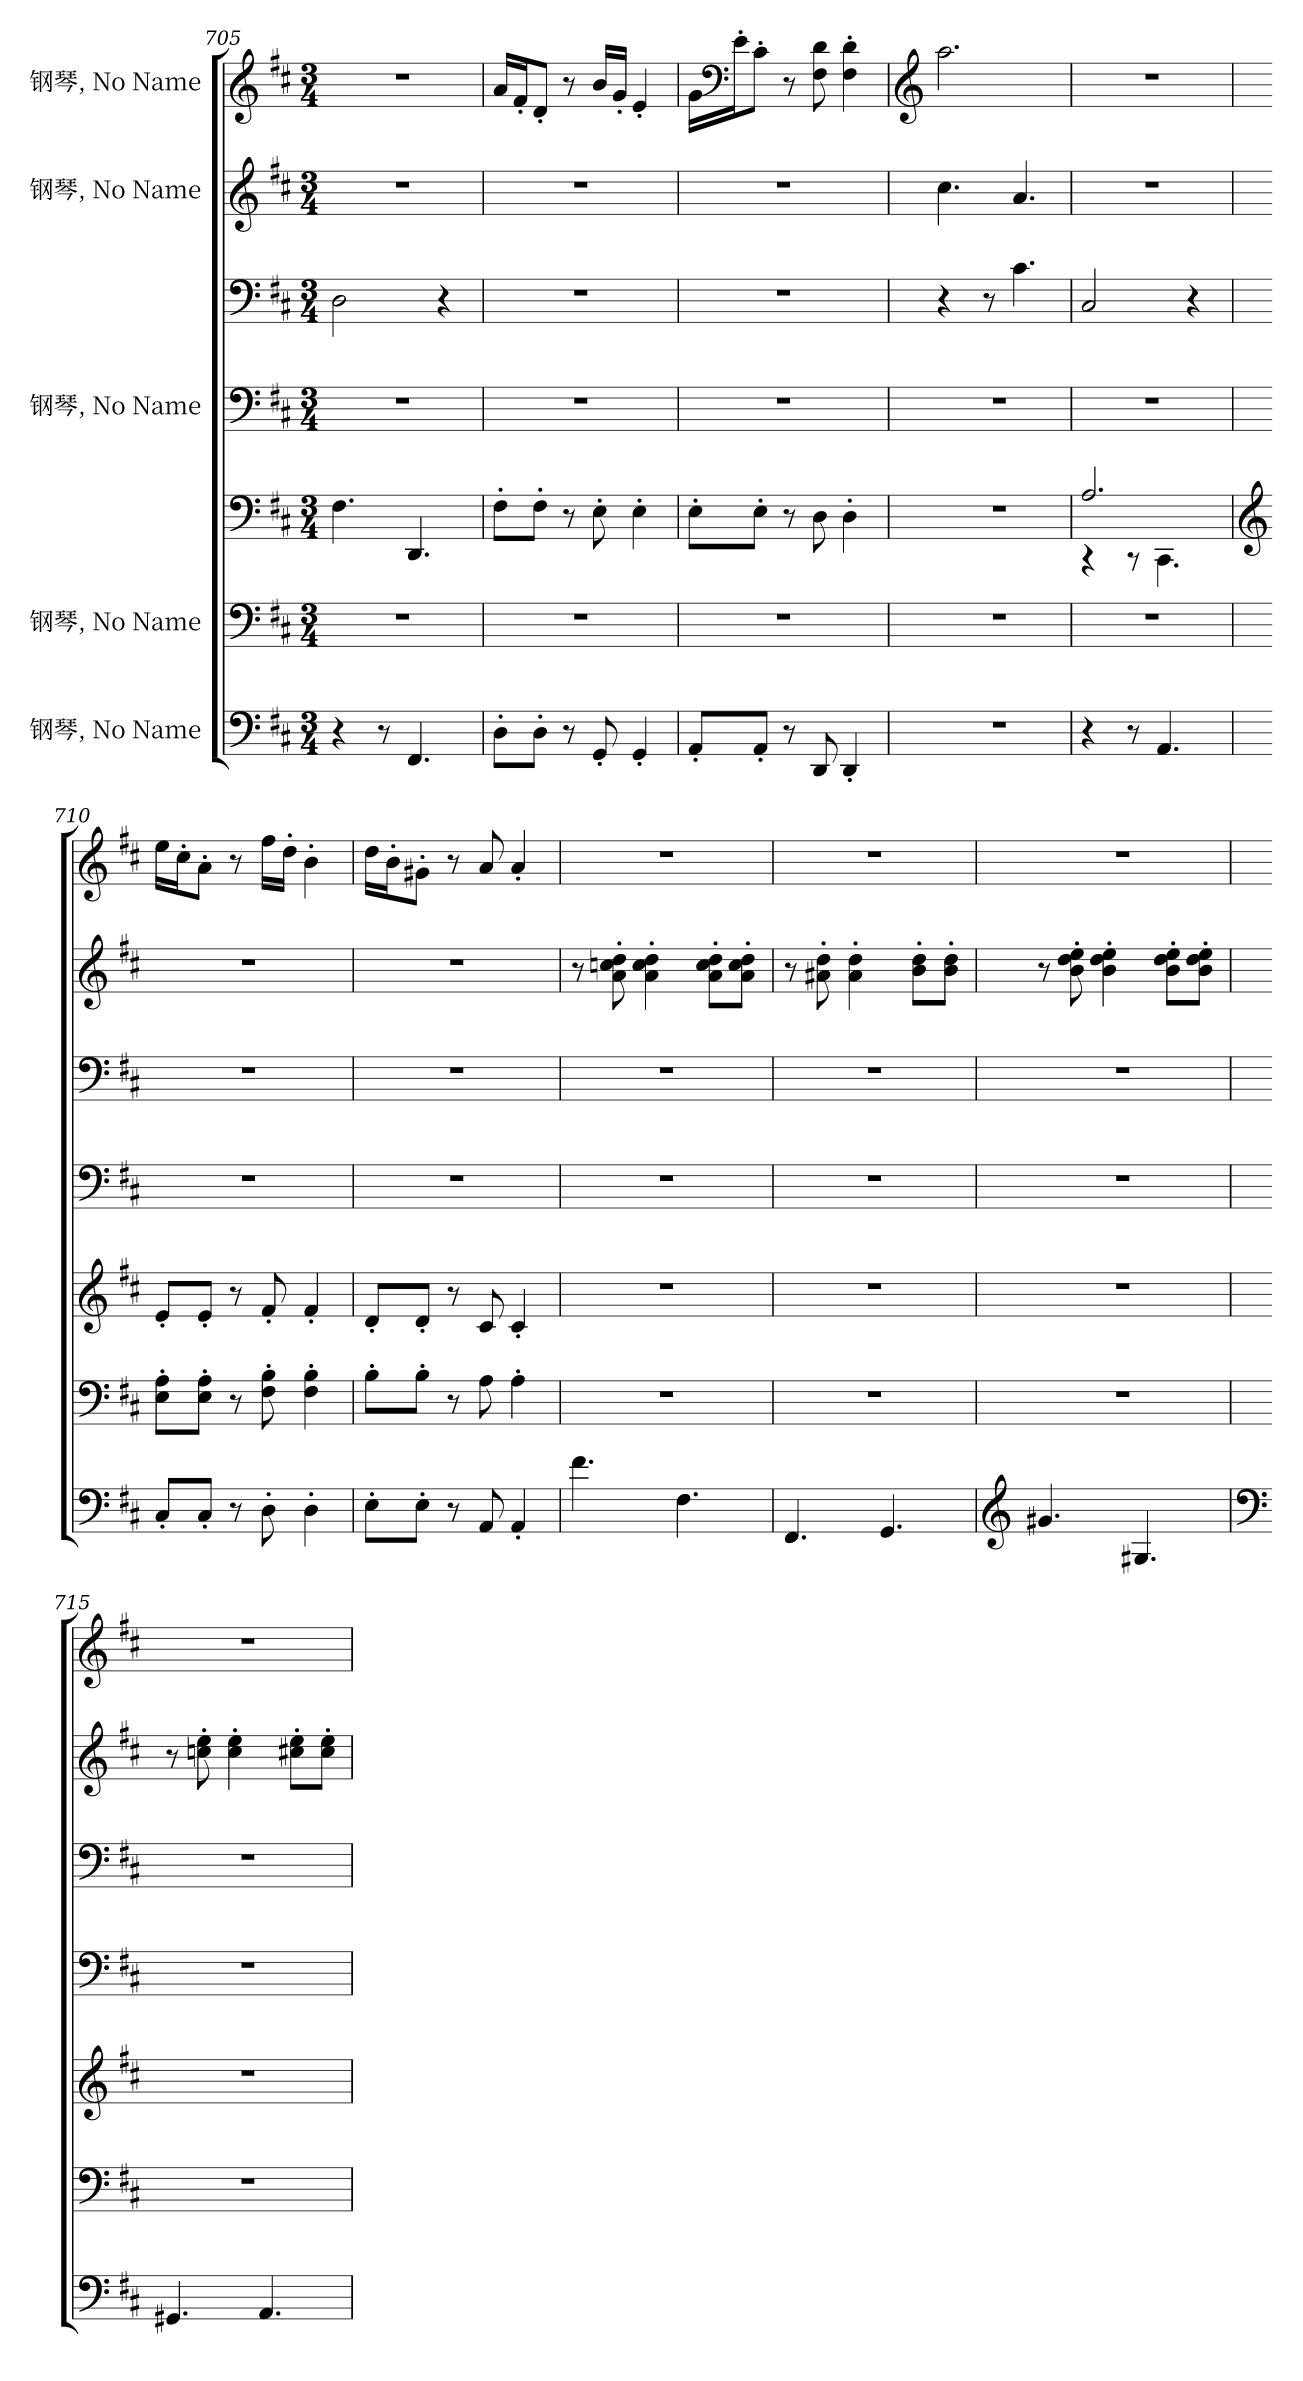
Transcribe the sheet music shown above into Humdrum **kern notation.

**kern	**kern	**kern	**kern	**kern	**kern	**kern
*part5	*part4	*part4	*part3	*part3	*part2	*part1
*staff7	*staff6	*staff5	*staff4	*staff3	*staff2	*staff1
*I"钢琴, No Name	*I"钢琴, No Name	*	*I"钢琴, No Name	*	*I"钢琴, No Name	*I"钢琴, No Name
*clefF4	*clefF4	*clefF4	*clefF4	*clefF4	*clefG2	*clefG2
*k[f#c#]	*k[f#c#]	*k[f#c#]	*k[f#c#]	*k[f#c#]	*k[f#c#]	*k[f#c#]
*M3/4	*M3/4	*M3/4	*M3/4	*M3/4	*M3/4	*M3/4
=705	=705	=705	=705	=705	=705	=705
4r	2.r	4.F#\	2.r	2D\	2.r	2.r
8r	.	.	.	.	.	.
4.FF#/	.	4.DD/	.	.	.	.
.	.	.	.	4r	.	.
=706	=706	=706	=706	=706	=706	=706
*	*	*	*	*	*	*MM167
8D'\L	2.r	8F#'\L	2.r	2.r	2.r	16a/LL
.	.	.	.	.	.	16f#'/J
8D'\J	.	8F#'\J	.	.	.	8d'/J
8r	.	8r	.	.	.	8r
8GG'/	.	8E'\	.	.	.	16b/LL
.	.	.	.	.	.	16g'/JJ
4GG'/	.	4E'\	.	.	.	4e'/
!!LO:PB:g=z
=707	=707	=707	=707	=707	=707	=707
8AA'/L	2.r	8E'\L	2.r	2.r	2.r	16g\LL
*	*	*	*	*	*	*clefF4
.	.	.	.	.	.	16e'\J
8AA'/J	.	8E'\J	.	.	.	8c#'\J
8r	.	8r	.	.	.	8r
8DD/	.	8D\	.	.	.	8F#\ 8d\
4DD'/	.	4D'\	.	.	.	4F#\' 4d\'
=708	=708	=708	=708	=708	=708	=708
*	*	*	*	*	*	*clefG2
*	*	*	*	*	*	*MM167
2.r	2.r	2.r	2.r	4r	4.cc#\	2.aa\
.	.	.	.	8r	.	.
.	.	.	.	4.c#\	4.a/	.
=709	=709	=709	=709	=709	=709	=709
*	*	*^	*	*	*	*
4r	2.r	2.A/	4r	2.r	2C#/	2.r	2.r
8r	.	.	8r	.	.	.	.
4.AA/	.	.	4.CC#\	.	.	.	.
.	.	.	.	.	4r	.	.
*	*	*v	*v	*	*	*	*
=710	=710	=710	=710	=710	=710	=710
*	*	*clefG2	*	*	*	*
*	*	*	*	*	*	*MM167
8C#'/L	8E\' 8A\'L	8e'/L	2.r	2.r	2.r	16ee\LL
.	.	.	.	.	.	16cc#'\J
8C#'/J	8E\' 8A\'J	8e'/J	.	.	.	8a'\J
8r	8r	8r	.	.	.	8r
8D'\	8F#\' 8B\'	8f#'/	.	.	.	16ff#\LL
.	.	.	.	.	.	16dd'\JJ
4D'\	4F#\' 4B\'	4f#'/	.	.	.	4b'\
=711	=711	=711	=711	=711	=711	=711
8E'\L	8B'\L	8d'/L	2.r	2.r	2.r	16dd\LL
.	.	.	.	.	.	16b'\J
8E'\J	8B'\J	8d'/J	.	.	.	8g#X'\J
8r	8r	8r	.	.	.	8r
8AA/	8A\	8c#/	.	.	.	8a/
4AA'/	4A'\	4c#'/	.	.	.	4a'/
!!LO:PB:g=z
=712	=712	=712	=712	=712	=712	=712
*	*	*	*	*	*	*MM167
4.f#\	2.r	2.r	2.r	2.r	8r	2.r
.	.	.	.	.	8a\' 8ccn\' 8dd\'	.
.	.	.	.	.	4a\' 4cc\' 4dd\'	.
4.F#\	.	.	.	.	.	.
.	.	.	.	.	8a\' 8cc\' 8dd\'L	.
.	.	.	.	.	8a\' 8cc\' 8dd\'J	.
=713	=713	=713	=713	=713	=713	=713
4.FF#/	2.r	2.r	2.r	2.r	8r	2.r
.	.	.	.	.	8a#X\' 8dd\'	.
.	.	.	.	.	4a#\' 4dd\'	.
4.GG/	.	.	.	.	.	.
.	.	.	.	.	8b\' 8dd\'L	.
.	.	.	.	.	8b\' 8dd\'J	.
=714	=714	=714	=714	=714	=714	=714
*clefG2	*	*	*	*	*	*
*	*	*	*	*	*	*MM167
4.g#X/	2.r	2.r	2.r	2.r	8r	2.r
.	.	.	.	.	8b\' 8dd\' 8ee\'	.
.	.	.	.	.	4b\' 4dd\' 4ee\'	.
4.G#X/	.	.	.	.	.	.
.	.	.	.	.	8b\' 8dd\' 8ee\'L	.
.	.	.	.	.	8b\' 8dd\' 8ee\'J	.
=715	=715	=715	=715	=715	=715	=715
*clefF4	*	*	*	*	*	*
4.GG#X/	2.r	2.r	2.r	2.r	8r	2.r
.	.	.	.	.	8ccn\' 8ee\'	.
.	.	.	.	.	4cc\' 4ee\'	.
4.AA/	.	.	.	.	.	.
.	.	.	.	.	8cc#X\' 8ee\'L	.
.	.	.	.	.	8cc#\' 8ee\'J	.
=	=	=	=	=	=	=
*-	*-	*-	*-	*-	*-	*-
